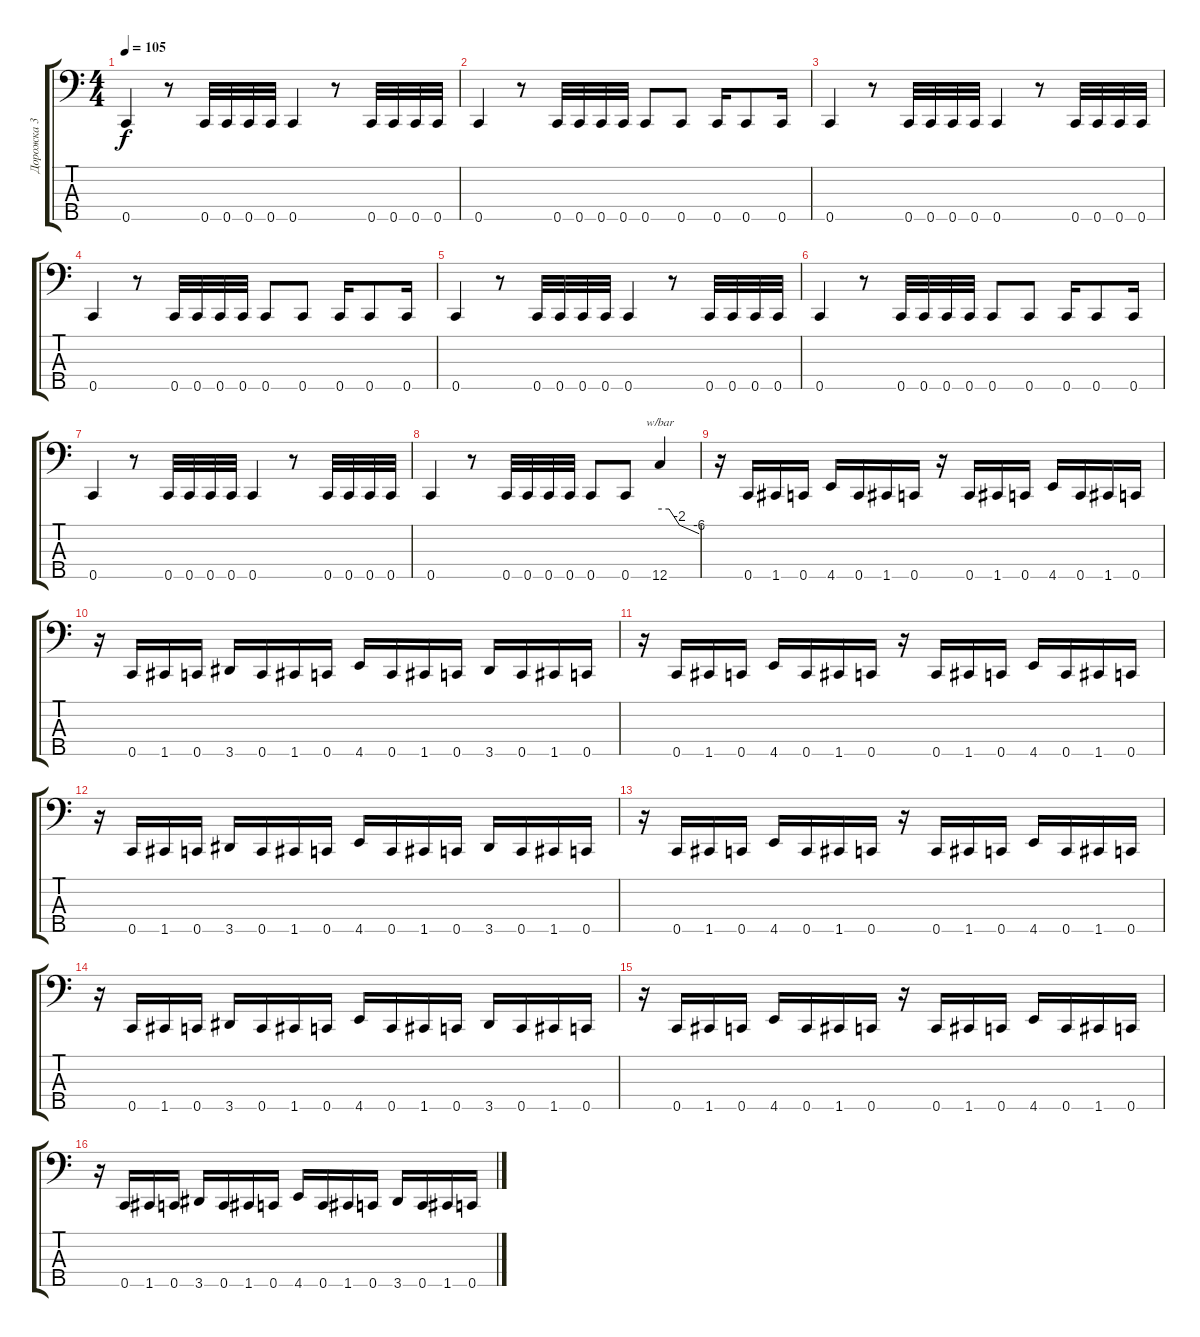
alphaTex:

\track ("Дорожка 3" "Дорожка 3") {instrument electricbassfinger}
\staff {score tabs}
\tuning (Ab2 Eb2 Bb1 F1 C1) {hide}
\ts (4 4)
\tempo 105
\clef f4
\ks c
0.5.4{dy f} r.8 0.5.32 0.5.32 0.5.32 0.5.32 0.5.4 r.8 0.5.32 0.5.32 0.5.32 0.5.32 |
0.5.4 r.8 0.5.32 0.5.32 0.5.32 0.5.32 0.5.8 0.5.8 0.5.16 0.5.8 0.5.16 |
0.5.4 r.8 0.5.32 0.5.32 0.5.32 0.5.32 0.5.4 r.8 0.5.32 0.5.32 0.5.32 0.5.32 |
0.5.4 r.8 0.5.32 0.5.32 0.5.32 0.5.32 0.5.8 0.5.8 0.5.16 0.5.8 0.5.16 |
0.5.4 r.8 0.5.32 0.5.32 0.5.32 0.5.32 0.5.4 r.8 0.5.32 0.5.32 0.5.32 0.5.32 |
0.5.4 r.8 0.5.32 0.5.32 0.5.32 0.5.32 0.5.8 0.5.8 0.5.16 0.5.8 0.5.16 |
0.5.4 r.8 0.5.32 0.5.32 0.5.32 0.5.32 0.5.4 r.8 0.5.32 0.5.32 0.5.32 0.5.32 |
0.5.4 r.8 0.5.32 0.5.32 0.5.32 0.5.32 0.5.8 0.5.8 12.5.4{tbe (custom default 0 0 14 0 30 -8 60 -24)} |
r.16 0.5.16 1.5.16 0.5.16 4.5.16 0.5.16 1.5.16 0.5.16 r.16 0.5.16 1.5.16 0.5.16 4.5.16 0.5.16 1.5.16 0.5.16 |
r.16 0.5.16 1.5.16 0.5.16 3.5.16 0.5.16 1.5.16 0.5.16 4.5.16 0.5.16 1.5.16 0.5.16 3.5.16 0.5.16 1.5.16 0.5.16 |
r.16 0.5.16 1.5.16 0.5.16 4.5.16 0.5.16 1.5.16 0.5.16 r.16 0.5.16 1.5.16 0.5.16 4.5.16 0.5.16 1.5.16 0.5.16 |
r.16 0.5.16 1.5.16 0.5.16 3.5.16 0.5.16 1.5.16 0.5.16 4.5.16 0.5.16 1.5.16 0.5.16 3.5.16 0.5.16 1.5.16 0.5.16 |
r.16 0.5.16 1.5.16 0.5.16 4.5.16 0.5.16 1.5.16 0.5.16 r.16 0.5.16 1.5.16 0.5.16 4.5.16 0.5.16 1.5.16 0.5.16 |
r.16 0.5.16 1.5.16 0.5.16 3.5.16 0.5.16 1.5.16 0.5.16 4.5.16 0.5.16 1.5.16 0.5.16 3.5.16 0.5.16 1.5.16 0.5.16 |
r.16 0.5.16 1.5.16 0.5.16 4.5.16 0.5.16 1.5.16 0.5.16 r.16 0.5.16 1.5.16 0.5.16 4.5.16 0.5.16 1.5.16 0.5.16 |
r.16 0.5.16 1.5.16 0.5.16 3.5.16 0.5.16 1.5.16 0.5.16 4.5.16 0.5.16 1.5.16 0.5.16 3.5.16 0.5.16 1.5.16 0.5.16
